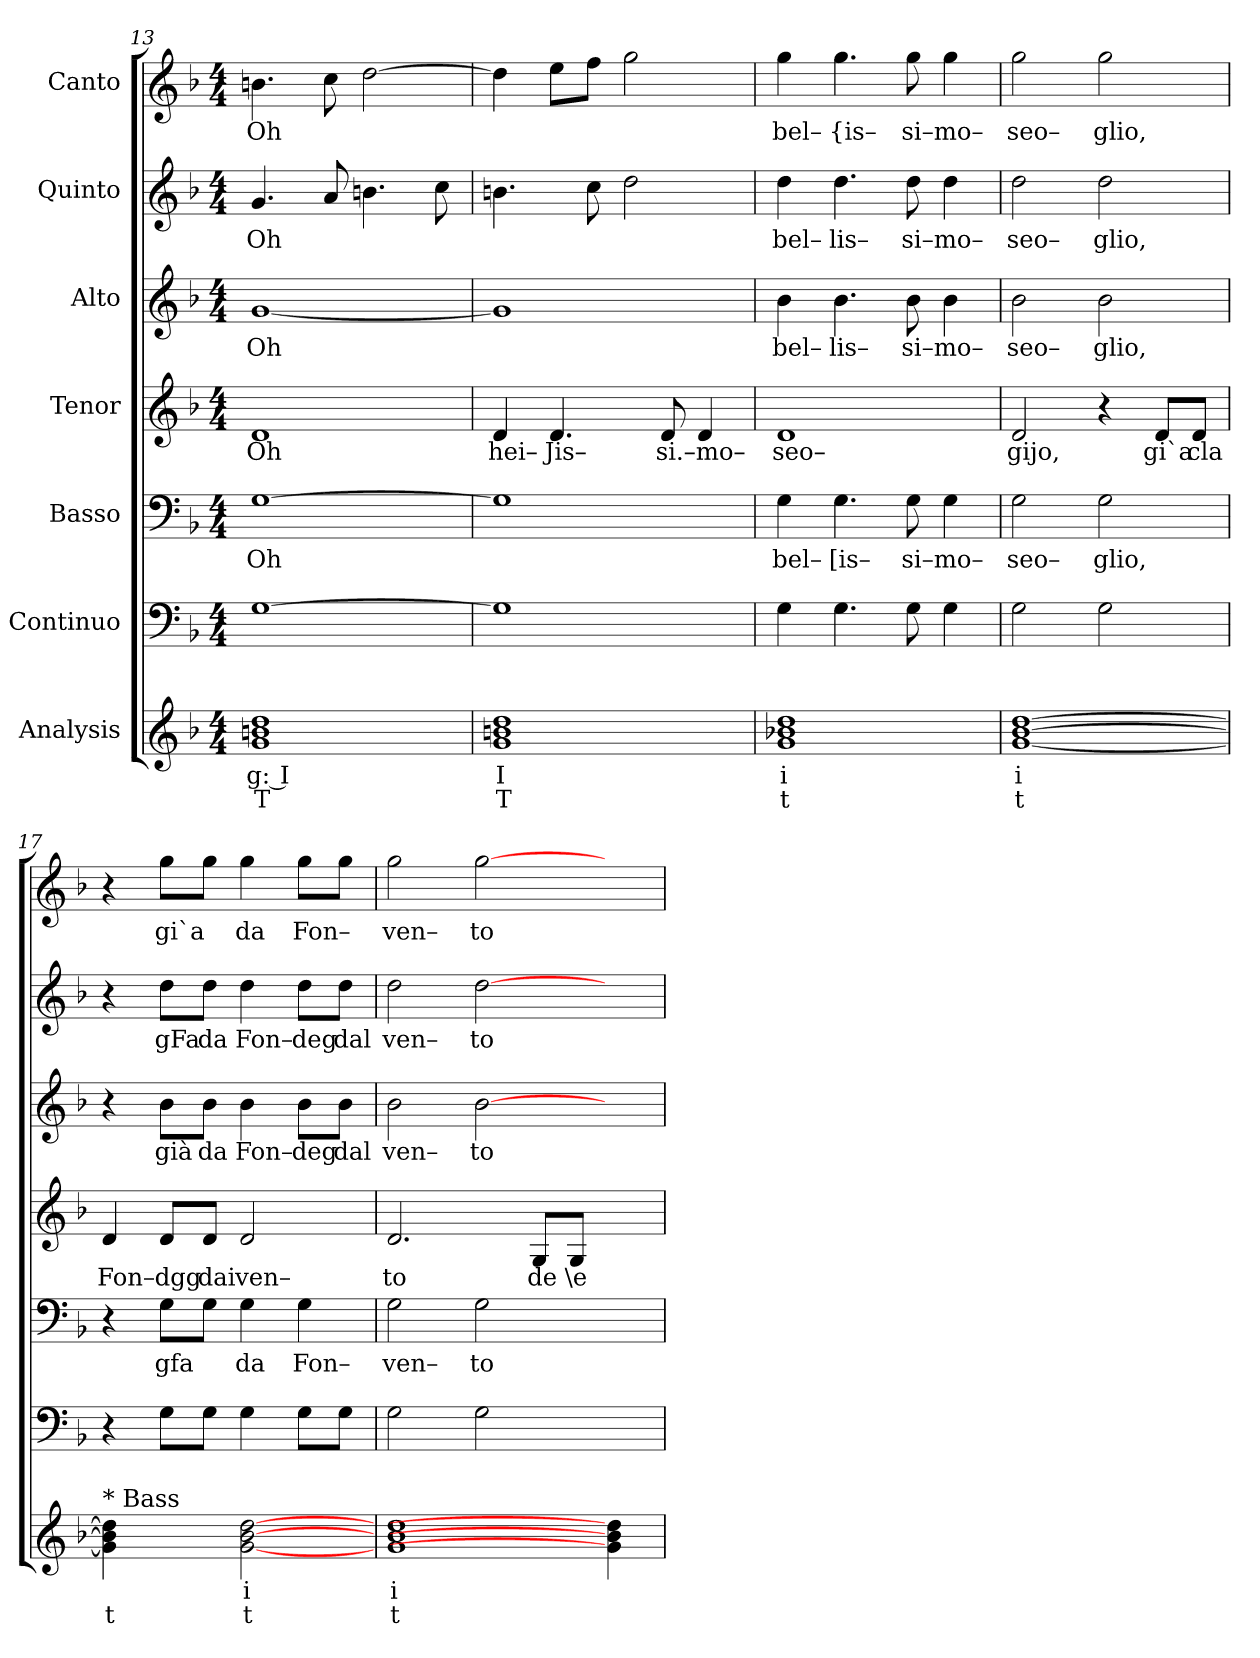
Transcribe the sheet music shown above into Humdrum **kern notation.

**kern	**text	**text	**kern	**kern	**text	**kern	**text	**kern	**text	**kern	**text	**kern	**text
*part7	*part7	*part7	*part6	*part5	*part5	*part4	*part4	*part3	*part3	*part2	*part2	*part1	*part1
*staff7	*staff7	*staff7	*staff6	*staff5	*staff5	*staff4	*staff4	*staff3	*staff3	*staff2	*staff2	*staff1	*staff1
*I"Analysis	*	*	*I"Continuo	*I"Basso	*	*I"Tenor	*	*I"Alto	*	*I"Quinto	*	*I"Canto	*
*	*	*	*clefF4	*clefF4	*	*clefG2	*	*clefG2	*	*clefG2	*	*clefG2	*
*k[b-]	*	*	*k[b-]	*k[b-]	*	*k[b-]	*	*k[b-]	*	*k[b-]	*	*k[b-]	*
*	*	*	*F:	*F:	*	*F:	*	*F:	*	*F:	*	*F:	*
*M4/4	*	*	*M4/4	*M4/4	*	*M4/4	*	*M4/4	*	*M4/4	*	*M4/4	*
=13	=13	=13	=13	=13	=13	=13	=13	=13	=13	=13	=13	=13	=13
!	!	!	!	!	!LO:LY:b	!	!	!	!	!	!	!	!
!	!	!	!	!	!	!	!LO:LY:b	!	!	!	!	!	!
!	!	!	!	!	!	!	!	!	!LO:LY:b	!	!	!	!
!	!	!	!	!	!	!	!	!	!	!	!LO:LY:b	!	!
!	!	!	!	!	!	!	!	!	!	!	!	!	!LO:LY:b
1g 1bn 1dd	g: I	T	[1G	[1G	Oh	1d	Oh	[1g	Oh	4.g/	Oh	4.bn\	Oh
.	.	.	.	.	.	.	.	.	.	8a/	.	8cc\	.
.	.	.	.	.	.	.	.	.	.	4.bn\	.	[2dd\	.
.	.	.	.	.	.	.	.	.	.	8cc\	.	.	.
=14	=14	=14	=14	=14	=14	=14	=14	=14	=14	=14	=14	=14	=14
!	!	!	!	!	!	!	!LO:LY:b	!	!	!	!	!	!
1g 1bn 1dd	I	T	1G]	1G]	.	4d/	hei–	1g]	.	4.bn\	.	4dd\]	.
!	!	!	!	!	!	!	!LO:LY:b	!	!	!	!	!	!
.	.	.	.	.	.	4.d/	Jis–	.	.	.	.	8ee\L	.
.	.	.	.	.	.	.	.	.	.	8cc\	.	8ff\J	.
.	.	.	.	.	.	.	.	.	.	2dd\	.	2gg\	.
!	!	!	!	!	!	!	!LO:LY:b	!	!	!	!	!	!
.	.	.	.	.	.	8d/	si.–mo–	.	.	.	.	.	.
.	.	.	.	.	.	4d/	.	.	.	.	.	.	.
=15	=15	=15	=15	=15	=15	=15	=15	=15	=15	=15	=15	=15	=15
!	!	!	!	!	!LO:LY:b	!	!	!	!	!	!	!	!
!	!	!	!	!	!	!	!LO:LY:b	!	!	!	!	!	!
!	!	!	!	!	!	!	!	!	!LO:LY:b	!	!	!	!
!	!	!	!	!	!	!	!	!	!	!	!LO:LY:b	!	!
!	!	!	!	!	!	!	!	!	!	!	!	!	!LO:LY:b
1g 1b-X 1dd	i	t	4G\	4G\	bel–	1d	seo–	4b-\	bel–	4dd\	bel–	4gg\	bel–
!	!	!	!	!	!LO:LY:b	!	!	!	!	!	!	!	!
!	!	!	!	!	!	!	!	!	!LO:LY:b	!	!	!	!
!	!	!	!	!	!	!	!	!	!	!	!LO:LY:b	!	!
!	!	!	!	!	!	!	!	!	!	!	!	!	!LO:LY:b
.	.	.	4.G\	4.G\	[is–	.	.	4.b-\	lis–	4.dd\	lis–	4.gg\	{is–
!	!	!	!	!	!LO:LY:b	!	!	!	!	!	!	!	!
!	!	!	!	!	!	!	!	!	!LO:LY:b	!	!	!	!
!	!	!	!	!	!	!	!	!	!	!	!LO:LY:b	!	!
!	!	!	!	!	!	!	!	!	!	!	!	!	!LO:LY:b
.	.	.	8G\	8G\	si–mo–	.	.	8b-\	si–mo–	8dd\	si–mo–	8gg\	si–mo–
.	.	.	4G\	4G\	.	.	.	4b-\	.	4dd\	.	4gg\	.
=16	=16	=16	=16	=16	=16	=16	=16	=16	=16	=16	=16	=16	=16
!	!	!	!	!	!LO:LY:b	!	!	!	!	!	!	!	!
!	!	!	!	!	!	!	!LO:LY:b	!	!	!	!	!	!
!	!	!	!	!	!	!	!	!	!LO:LY:b	!	!	!	!
!	!	!	!	!	!	!	!	!	!	!	!LO:LY:b	!	!
!	!	!	!	!	!	!	!	!	!	!	!	!	!LO:LY:b
[1g [1b- [1dd	i	t	2G\	2G\	seo–	2d/	gijo,	2b-\	seo–	2dd\	seo–	2gg\	seo–
!	!	!	!	!	!LO:LY:b	!	!	!	!	!	!	!	!
!	!	!	!	!	!	!	!	!	!LO:LY:b	!	!	!	!
!	!	!	!	!	!	!	!	!	!	!	!LO:LY:b	!	!
!	!	!	!	!	!	!	!	!	!	!	!	!	!LO:LY:b
.	.	.	2G\	2G\	glio,	4r	.	2b-\	glio,	2dd\	glio,	2gg\	glio,
!	!	!	!	!	!	!	!LO:LY:b	!	!	!	!	!	!
.	.	.	.	.	.	8d/L	gi`a	.	.	.	.	.	.
!	!	!	!	!	!	!	!LO:LY:b	!	!	!	!	!	!
.	.	.	.	.	.	8d/J	cla	.	.	.	.	.	.
=17	=17	=17	=17	=17	=17	=17	=17	=17	=17	=17	=17	=17	=17
!LO:TX:a:t=* Bass	!	!	!	!	!	!	!	!	!	!	!	!	!
!	!	!	!	!	!	!	!LO:LY:b	!	!	!	!	!	!
4g] 4b-] 4dd]	.	t	4r	4r	.	4d/	Fon–	4r	.	4r	.	4r	.
!	!	!	!	!	!LO:LY:b	!	!	!	!	!	!	!	!
!	!	!	!	!	!	!	!LO:LY:b	!	!	!	!	!	!
!	!	!	!	!	!	!	!	!	!LO:LY:b	!	!	!	!
!	!	!	!	!	!	!	!	!	!	!	!LO:LY:b	!	!
!	!	!	!	!	!	!	!	!	!	!	!	!	!LO:LY:b
4ryy	.	.	8G\L	8G\L	gfa	8d/L	dgg	8b-\L	già	8dd\L	gFa	8gg\L	gi`a
!	!	!	!	!	!	!	!LO:LY:b	!	!	!	!	!	!
!	!	!	!	!	!	!	!	!	!LO:LY:b	!	!	!	!
!	!	!	!	!	!	!	!	!	!	!	!LO:LY:b	!	!
.	.	.	8G\J	8G\J	.	8d/J	dai	8b-\J	da	8dd\J	da	8gg\J	.
!	!	!	!	!	!LO:LY:b	!	!	!	!	!	!	!	!
!	!	!	!	!	!	!	!LO:LY:b	!	!	!	!	!	!
!	!	!	!	!	!	!	!	!	!LO:LY:b	!	!	!	!
!	!	!	!	!	!	!	!	!	!	!	!LO:LY:b	!	!
!	!	!	!	!	!	!	!	!	!	!	!	!	!LO:LY:b
[2g [2b- [2dd	i	t	4G\	4G\	da	2d/	ven–	4b-\	Fon–	4dd\	Fon–	4gg\	da
!	!	!	!	!	!LO:LY:b	!	!	!	!	!	!	!	!
!	!	!	!	!	!	!	!	!	!LO:LY:b	!	!	!	!
!	!	!	!	!	!	!	!	!	!	!	!LO:LY:b	!	!
!	!	!	!	!	!	!	!	!	!	!	!	!	!LO:LY:b
.	.	.	8G\L	4G\	Fon–	.	.	8b-\L	deg	8dd\L	deg	8gg\L	Fon–
!	!	!	!	!	!	!	!	!	!LO:LY:b	!	!	!	!
!	!	!	!	!	!	!	!	!	!	!	!LO:LY:b	!	!
.	.	.	8G\J	.	.	.	.	8b-\J	dal	8dd\J	dal	8gg\J	.
=18	=18	=18	=18	=18	=18	=18	=18	=18	=18	=18	=18	=18	=18
!	!	!	!	!	!LO:LY:b	!	!	!	!	!	!	!	!
!	!	!	!	!	!	!	!LO:LY:b	!	!	!	!	!	!
!	!	!	!	!	!	!	!	!	!LO:LY:b	!	!	!	!
!	!	!	!	!	!	!	!	!	!	!	!LO:LY:b	!	!
!	!	!	!	!	!	!	!	!	!	!	!	!	!LO:LY:b
1g 1b- 1dd	i	t	2G\	2G\	ven–	2.d/	to	2b-\	ven–	2dd\	ven–	2gg\	ven–
!	!	!	!	!	!LO:LY:b	!	!	!	!	!	!	!	!
!	!	!	!	!	!	!	!	!	!LO:LY:b	!	!	!	!
!	!	!	!	!	!	!	!	!	!	!	!LO:LY:b	!	!
!	!	!	!	!	!	!	!	!	!	!	!	!	!LO:LY:b
.	.	.	2G\	2G\	to	.	.	[2b-\	to	[2dd\	to	[2gg\	to
!	!	!	!	!	!	!	!LO:LY:b	!	!	!	!	!	!
.	.	.	.	.	.	8G/L	de	.	.	.	.	.	.
!	!	!	!	!	!	!	!LO:LY:b	!	!	!	!	!	!
.	.	.	.	.	.	8G/J	\e	.	.	.	.	.	.
4g] 4b-] 4dd]	.	.	4ryy	4ryy	.	4ryy	.	4ryy	.	4ryy	.	4ryy	.
=	=	=	=	=	=	=	=	=	=	=	=	=	=
*-	*-	*-	*-	*-	*-	*-	*-	*-	*-	*-	*-	*-	*-
